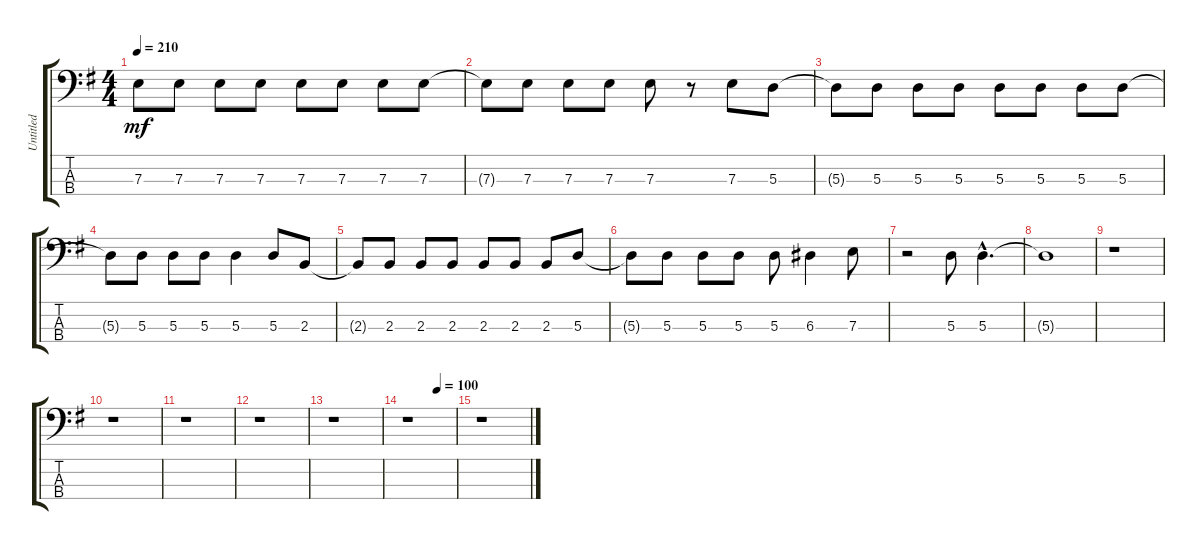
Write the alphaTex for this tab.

\track ("Untitled" "Untitled") {instrument electricbassfinger}
\staff {score tabs}
\tuning (G2 D2 A1 E1) {hide}
\ts (4 4)
\tempo 210
\clef f4
\ks g
7.3{t}.8{dy mf} 7.3.8 7.3.8 7.3.8 7.3.8 7.3.8 7.3.8 7.3.8 |
7.3{t}.8 7.3.8 7.3.8 7.3.8 7.3.8 r.8 7.3.8 5.3.8 |
5.3{t}.8 5.3.8 5.3.8 5.3.8 5.3.8 5.3.8 5.3.8 5.3.8 |
5.3{t}.8 5.3.8 5.3.8 5.3.8 5.3.4 5.3.8 2.3.8 |
2.3{t}.8 2.3.8 2.3.8 2.3.8 2.3.8 2.3.8 2.3.8 5.3.8 |
5.3{t}.8 5.3.8 5.3.8 5.3.8 5.3.8 6.3.4 7.3.8 |
r.2 5.3.8 5.3{hac}.4{d} |
5.3{t}.1 |
r.1 |
r.1 |
r.1 |
r.1 |
r.1 |
\tempo (100 0.625)
r.1 |
r.1
